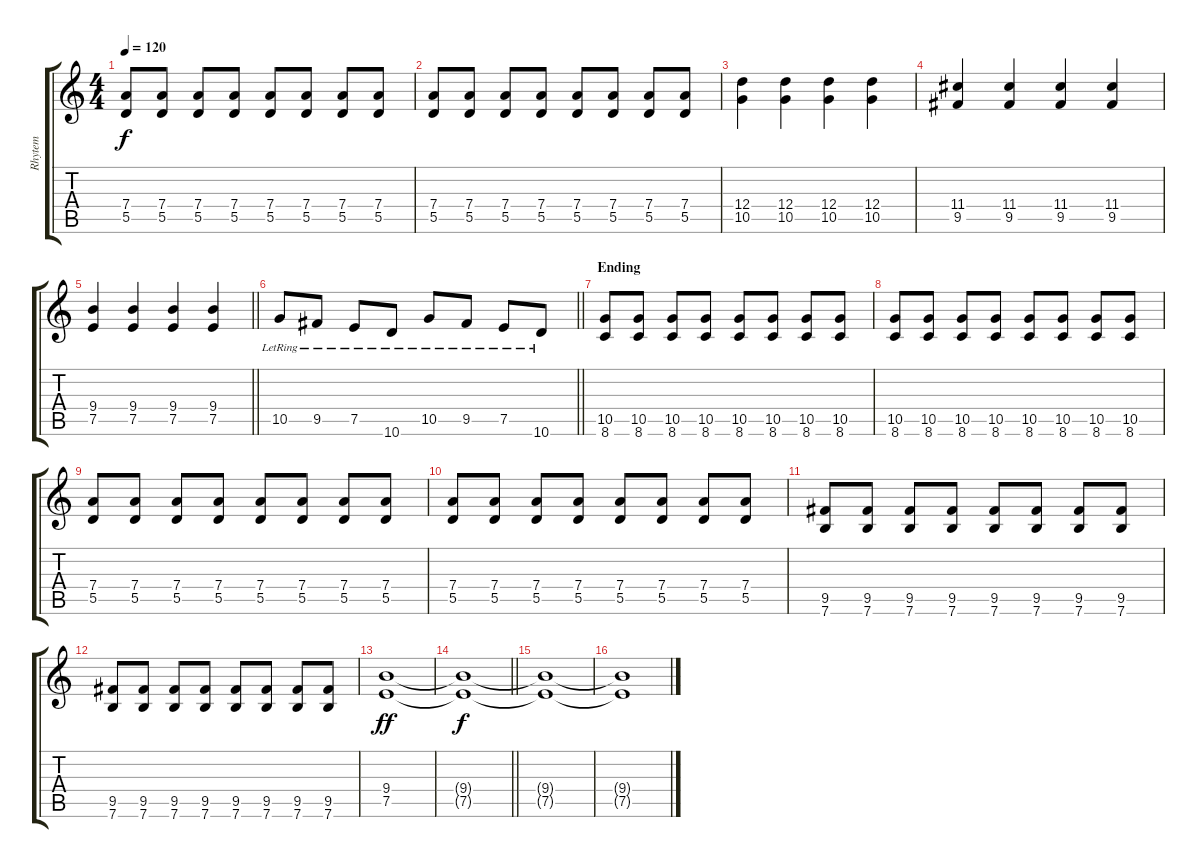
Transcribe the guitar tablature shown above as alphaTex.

\track ("Rhytem" "Rhytem") {instrument distortionguitar}
\staff {score tabs}
\tuning (E4 B3 G3 D3 A2 E2) {hide}
\ts (4 4)
\tempo 120
\clef g2
\ks c
(7.4 5.5).8{dy f} (7.4 5.5).8 (7.4 5.5).8 (7.4 5.5).8 (7.4 5.5).8 (7.4 5.5).8 (7.4 5.5).8 (7.4 5.5).8 |
(7.4 5.5).8 (7.4 5.5).8 (7.4 5.5).8 (7.4 5.5).8 (7.4 5.5).8 (7.4 5.5).8 (7.4 5.5).8 (7.4 5.5).8 |
(12.4 10.5).4 (12.4 10.5).4 (12.4 10.5).4 (12.4 10.5).4 |
(11.4 9.5).4 (11.4 9.5).4 (11.4 9.5).4 (11.4 9.5).4 |
\barLineRight lightlight
(9.4 7.5).4 (9.4 7.5).4 (9.4 7.5).4 (9.4 7.5).4 |
\barLineRight lightlight
10.5{lr}.8 9.5{lr}.8 7.5{lr}.8 10.6{lr}.8 10.5{lr}.8 9.5{lr}.8 7.5{lr}.8 10.6{lr}.8 |
\section ("" "Ending")
(10.5 8.6).8 (10.5 8.6).8 (10.5 8.6).8 (10.5 8.6).8 (10.5 8.6).8 (10.5 8.6).8 (10.5 8.6).8 (10.5 8.6).8 |
(10.5 8.6).8 (10.5 8.6).8 (10.5 8.6).8 (10.5 8.6).8 (10.5 8.6).8 (10.5 8.6).8 (10.5 8.6).8 (10.5 8.6).8 |
(7.4 5.5).8 (7.4 5.5).8 (7.4 5.5).8 (7.4 5.5).8 (7.4 5.5).8 (7.4 5.5).8 (7.4 5.5).8 (7.4 5.5).8 |
(7.4 5.5).8 (7.4 5.5).8 (7.4 5.5).8 (7.4 5.5).8 (7.4 5.5).8 (7.4 5.5).8 (7.4 5.5).8 (7.4 5.5).8 |
(9.5 7.6).8 (9.5 7.6).8 (9.5 7.6).8 (9.5 7.6).8 (9.5 7.6).8 (9.5 7.6).8 (9.5 7.6).8 (9.5 7.6).8 |
(9.5 7.6).8 (9.5 7.6).8 (9.5 7.6).8 (9.5 7.6).8 (9.5 7.6).8 (9.5 7.6).8 (9.5 7.6).8 (9.5 7.6).8 |
(9.4 7.5).1{dy ff} |
\barLineRight lightlight
(9.4{t} 7.5{t}).1{dy f} |
(9.4{t} 7.5{t}).1 |
(9.4{t} 7.5{t}).1
